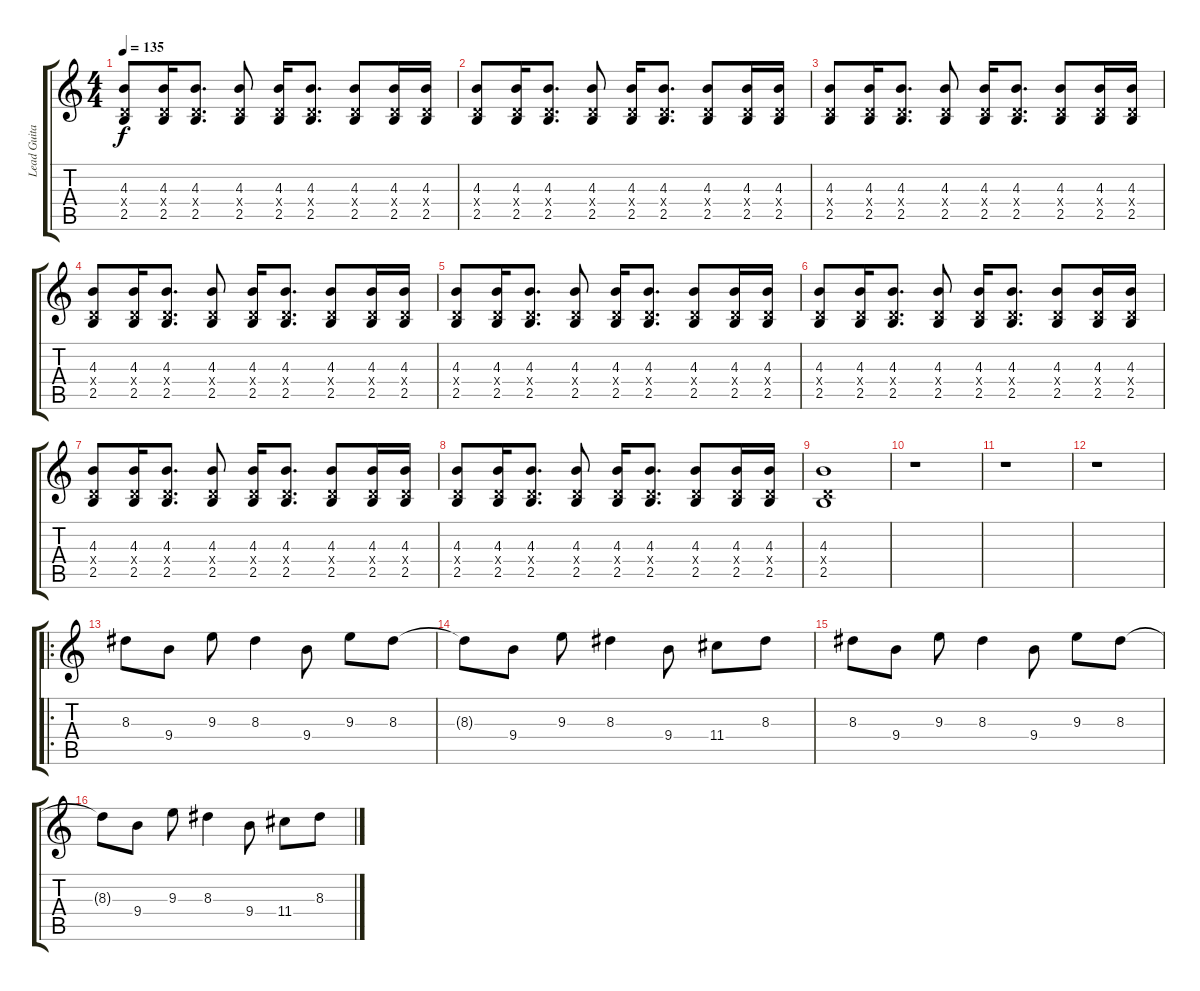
\track ("Lead Guitar" "Lead Guita") {instrument distortionguitar}
\staff {score tabs}
\tuning (E4 B3 G3 D3 A2 E2) {hide}
\ts (4 4)
\tempo 135
\clef g2
\ks c
(4.3 0.4{x} 2.5).8{dy f instrument distortionguitar} (4.3 0.4{x} 2.5).16 (4.3 0.4{x} 2.5).8{d} (4.3 0.4{x} 2.5).8 (4.3 0.4{x} 2.5).16 (4.3 0.4{x} 2.5).8{d} (4.3 0.4{x} 2.5).8 (4.3 0.4{x} 2.5).16 (4.3 0.4{x} 2.5).16 |
(4.3 0.4{x} 2.5).8 (4.3 0.4{x} 2.5).16 (4.3 0.4{x} 2.5).8{d} (4.3 0.4{x} 2.5).8 (4.3 0.4{x} 2.5).16 (4.3 0.4{x} 2.5).8{d} (4.3 0.4{x} 2.5).8 (4.3 0.4{x} 2.5).16 (4.3 0.4{x} 2.5).16 |
(4.3 0.4{x} 2.5).8 (4.3 0.4{x} 2.5).16 (4.3 0.4{x} 2.5).8{d} (4.3 0.4{x} 2.5).8 (4.3 0.4{x} 2.5).16 (4.3 0.4{x} 2.5).8{d} (4.3 0.4{x} 2.5).8 (4.3 0.4{x} 2.5).16 (4.3 0.4{x} 2.5).16 |
(4.3 0.4{x} 2.5).8 (4.3 0.4{x} 2.5).16 (4.3 0.4{x} 2.5).8{d} (4.3 0.4{x} 2.5).8 (4.3 0.4{x} 2.5).16 (4.3 0.4{x} 2.5).8{d} (4.3 0.4{x} 2.5).8 (4.3 0.4{x} 2.5).16 (4.3 0.4{x} 2.5).16 |
(4.3 0.4{x} 2.5).8 (4.3 0.4{x} 2.5).16 (4.3 0.4{x} 2.5).8{d} (4.3 0.4{x} 2.5).8 (4.3 0.4{x} 2.5).16 (4.3 0.4{x} 2.5).8{d} (4.3 0.4{x} 2.5).8 (4.3 0.4{x} 2.5).16 (4.3 0.4{x} 2.5).16 |
(4.3 0.4{x} 2.5).8 (4.3 0.4{x} 2.5).16 (4.3 0.4{x} 2.5).8{d} (4.3 0.4{x} 2.5).8 (4.3 0.4{x} 2.5).16 (4.3 0.4{x} 2.5).8{d} (4.3 0.4{x} 2.5).8 (4.3 0.4{x} 2.5).16 (4.3 0.4{x} 2.5).16 |
(4.3 0.4{x} 2.5).8 (4.3 0.4{x} 2.5).16 (4.3 0.4{x} 2.5).8{d} (4.3 0.4{x} 2.5).8 (4.3 0.4{x} 2.5).16 (4.3 0.4{x} 2.5).8{d} (4.3 0.4{x} 2.5).8 (4.3 0.4{x} 2.5).16 (4.3 0.4{x} 2.5).16 |
(4.3 0.4{x} 2.5).8 (4.3 0.4{x} 2.5).16 (4.3 0.4{x} 2.5).8{d} (4.3 0.4{x} 2.5).8 (4.3 0.4{x} 2.5).16 (4.3 0.4{x} 2.5).8{d} (4.3 0.4{x} 2.5).8 (4.3 0.4{x} 2.5).16 (4.3 0.4{x} 2.5).16 |
(4.3 0.4{x} 2.5).1 |
r.1 |
r.1 |
r.1 |
\ro
8.3.8 9.4.8 9.3.8 8.3.4 9.4.8 9.3.8 8.3.8 |
8.3{t}.8 9.4.8 9.3.8 8.3.4 9.4.8 11.4.8 8.3.8 |
8.3.8 9.4.8 9.3.8 8.3.4 9.4.8 9.3.8 8.3.8 |
8.3{t}.8 9.4.8 9.3.8 8.3.4 9.4.8 11.4.8 8.3.8
